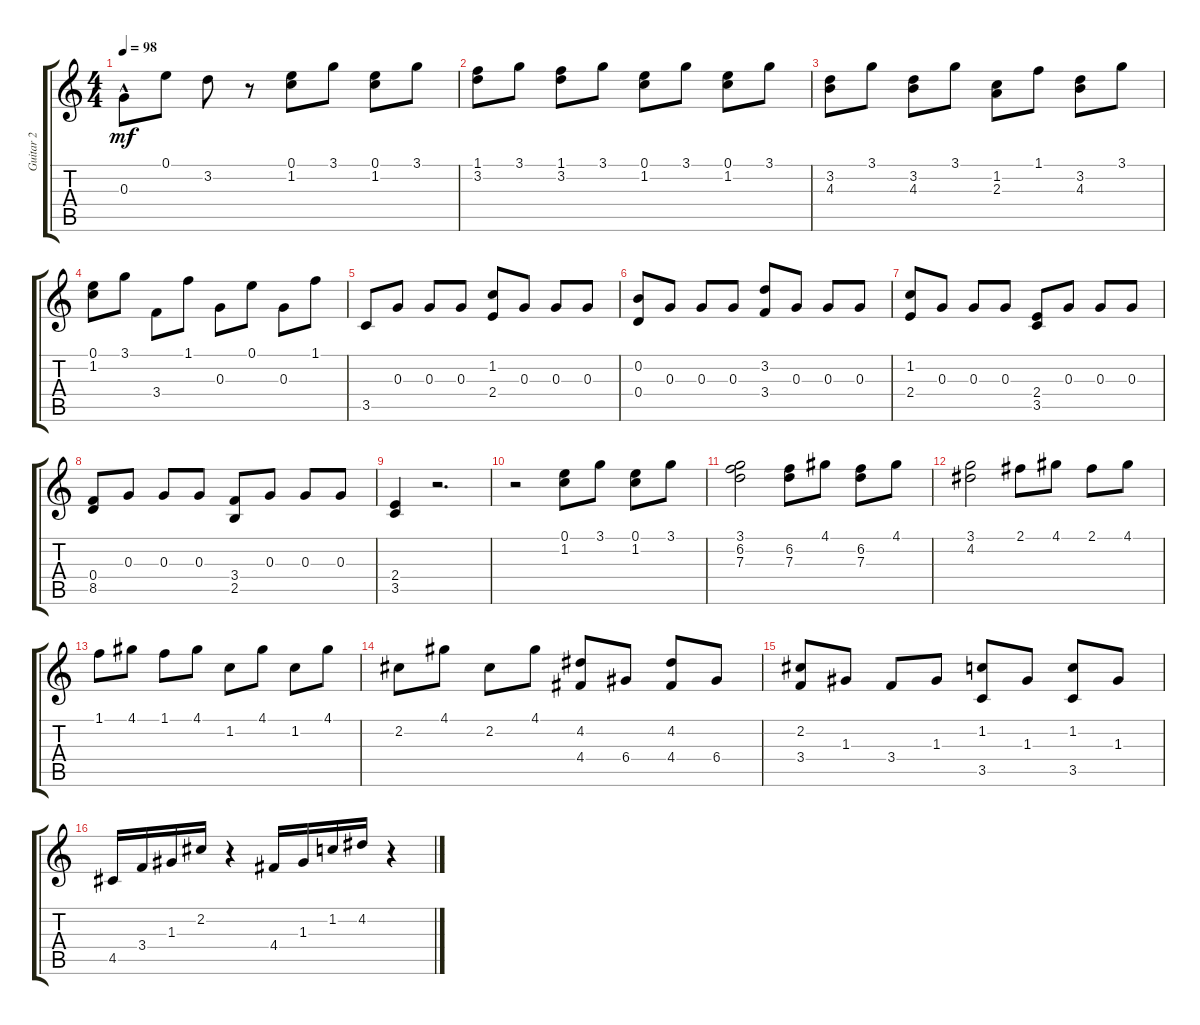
\track ("Guitar 2" "Guitar 2") {instrument acousticguitarnylon}
\staff {score tabs}
\tuning (E4 B3 G3 D3 A2 E2) {hide}
\ts (4 4)
\tempo 98
\clef g2
\ks c
0.3{hac}.8{dy mf} 0.1.8 3.2.8 r.8 (0.1 1.2).8 3.1.8 (0.1 1.2).8 3.1.8 |
(1.1 3.2).8 3.1.8 (1.1 3.2).8 3.1.8 (0.1 1.2).8 3.1.8 (0.1 1.2).8 3.1.8 |
(3.2 4.3).8 3.1.8 (3.2 4.3).8 3.1.8 (1.2 2.3).8 1.1.8 (3.2 4.3).8 3.1.8 |
(0.1 1.2).8 3.1.8 3.4.8 1.1.8 0.3.8 0.1.8 0.3.8 1.1.8 |
3.5.8 0.3.8 0.3.8 0.3.8 (1.2 2.4).8 0.3.8 0.3.8 0.3.8 |
(0.2 0.4).8 0.3.8 0.3.8 0.3.8 (3.2 3.4).8 0.3.8 0.3.8 0.3.8 |
(1.2 2.4).8 0.3.8 0.3.8 0.3.8 (2.4 3.5).8 0.3.8 0.3.8 0.3.8 |
(0.4 8.5).8 0.3.8 0.3.8 0.3.8 (3.4 2.5).8 0.3.8 0.3.8 0.3.8 |
(2.4 3.5).4 r.2{d} |
r.2 (0.1 1.2).8 3.1.8 (0.1 1.2).8 3.1.8 |
(3.1 6.2 7.3).2 (6.2 7.3).8 4.1.8 (6.2 7.3).8 4.1.8 |
(3.1 4.2).2 2.1.8 4.1.8 2.1.8 4.1.8 |
1.1.8 4.1.8 1.1.8 4.1.8 1.2.8 4.1.8 1.2.8 4.1.8 |
2.2.8 4.1.8 2.2.8 4.1.8 (4.2 4.4).8 6.4.8 (4.2 4.4).8 6.4.8 |
(2.2 3.4).8 1.3.8 3.4.8 1.3.8 (1.2 3.5).8 1.3.8 (1.2 3.5).8 1.3.8 |
4.5.16 3.4.16 1.3.16 2.2.16 r.4 4.4.16 1.3.16 1.2.16 4.2.16 r.4
